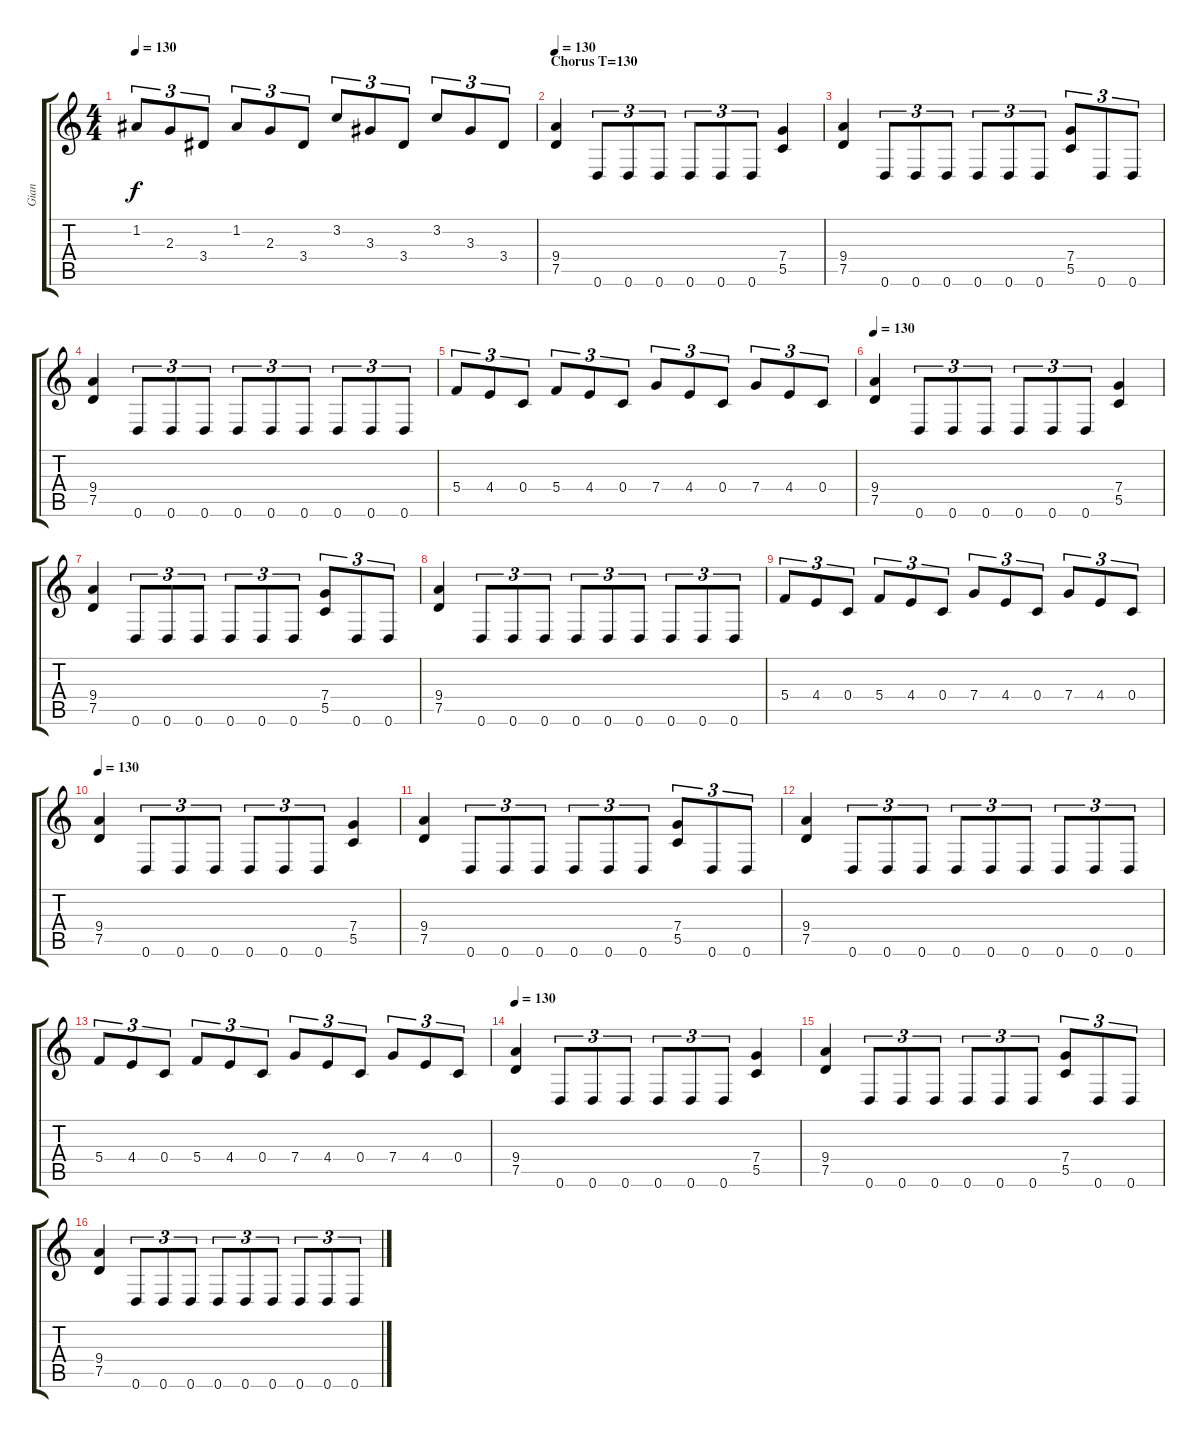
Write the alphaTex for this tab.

\track ("Gian" "Gian") {instrument distortionguitar}
\staff {score tabs}
\tuning (D4 A3 F3 C3 G2 D2) {hide}
\ts (4 4)
\tempo 130
\clef g2
\ks c
1.2.8{tu (3 2) dy f} 2.3.8{tu (3 2)} 3.4.8{tu (3 2)} 1.2.8{tu (3 2)} 2.3.8{tu (3 2)} 3.4.8{tu (3 2)} 3.2.8{tu (3 2)} 3.3.8{tu (3 2)} 3.4.8{tu (3 2)} 3.2.8{tu (3 2)} 3.3.8{tu (3 2)} 3.4.8{tu (3 2)} |
\section ("" "Chorus T=130")
\tempo 130
(9.4 7.5).4 0.6.8{tu (3 2)} 0.6.8{tu (3 2)} 0.6.8{tu (3 2)} 0.6.8{tu (3 2)} 0.6.8{tu (3 2)} 0.6.8{tu (3 2)} (7.4 5.5).4 |
(9.4 7.5).4 0.6.8{tu (3 2)} 0.6.8{tu (3 2)} 0.6.8{tu (3 2)} 0.6.8{tu (3 2)} 0.6.8{tu (3 2)} 0.6.8{tu (3 2)} (7.4 5.5).8{tu (3 2)} 0.6.8{tu (3 2)} 0.6.8{tu (3 2)} |
(9.4 7.5).4 0.6.8{tu (3 2)} 0.6.8{tu (3 2)} 0.6.8{tu (3 2)} 0.6.8{tu (3 2)} 0.6.8{tu (3 2)} 0.6.8{tu (3 2)} 0.6.8{tu (3 2)} 0.6.8{tu (3 2)} 0.6.8{tu (3 2)} |
5.4.8{tu (3 2)} 4.4.8{tu (3 2)} 0.4.8{tu (3 2)} 5.4.8{tu (3 2)} 4.4.8{tu (3 2)} 0.4.8{tu (3 2)} 7.4.8{tu (3 2)} 4.4.8{tu (3 2)} 0.4.8{tu (3 2)} 7.4.8{tu (3 2)} 4.4.8{tu (3 2)} 0.4.8{tu (3 2)} |
\tempo 130
(9.4 7.5).4 0.6.8{tu (3 2)} 0.6.8{tu (3 2)} 0.6.8{tu (3 2)} 0.6.8{tu (3 2)} 0.6.8{tu (3 2)} 0.6.8{tu (3 2)} (7.4 5.5).4 |
(9.4 7.5).4 0.6.8{tu (3 2)} 0.6.8{tu (3 2)} 0.6.8{tu (3 2)} 0.6.8{tu (3 2)} 0.6.8{tu (3 2)} 0.6.8{tu (3 2)} (7.4 5.5).8{tu (3 2)} 0.6.8{tu (3 2)} 0.6.8{tu (3 2)} |
(9.4 7.5).4 0.6.8{tu (3 2)} 0.6.8{tu (3 2)} 0.6.8{tu (3 2)} 0.6.8{tu (3 2)} 0.6.8{tu (3 2)} 0.6.8{tu (3 2)} 0.6.8{tu (3 2)} 0.6.8{tu (3 2)} 0.6.8{tu (3 2)} |
5.4.8{tu (3 2)} 4.4.8{tu (3 2)} 0.4.8{tu (3 2)} 5.4.8{tu (3 2)} 4.4.8{tu (3 2)} 0.4.8{tu (3 2)} 7.4.8{tu (3 2)} 4.4.8{tu (3 2)} 0.4.8{tu (3 2)} 7.4.8{tu (3 2)} 4.4.8{tu (3 2)} 0.4.8{tu (3 2)} |
\tempo 130
(9.4 7.5).4 0.6.8{tu (3 2)} 0.6.8{tu (3 2)} 0.6.8{tu (3 2)} 0.6.8{tu (3 2)} 0.6.8{tu (3 2)} 0.6.8{tu (3 2)} (7.4 5.5).4 |
(9.4 7.5).4 0.6.8{tu (3 2)} 0.6.8{tu (3 2)} 0.6.8{tu (3 2)} 0.6.8{tu (3 2)} 0.6.8{tu (3 2)} 0.6.8{tu (3 2)} (7.4 5.5).8{tu (3 2)} 0.6.8{tu (3 2)} 0.6.8{tu (3 2)} |
(9.4 7.5).4 0.6.8{tu (3 2)} 0.6.8{tu (3 2)} 0.6.8{tu (3 2)} 0.6.8{tu (3 2)} 0.6.8{tu (3 2)} 0.6.8{tu (3 2)} 0.6.8{tu (3 2)} 0.6.8{tu (3 2)} 0.6.8{tu (3 2)} |
5.4.8{tu (3 2)} 4.4.8{tu (3 2)} 0.4.8{tu (3 2)} 5.4.8{tu (3 2)} 4.4.8{tu (3 2)} 0.4.8{tu (3 2)} 7.4.8{tu (3 2)} 4.4.8{tu (3 2)} 0.4.8{tu (3 2)} 7.4.8{tu (3 2)} 4.4.8{tu (3 2)} 0.4.8{tu (3 2)} |
\tempo 130
(9.4 7.5).4 0.6.8{tu (3 2)} 0.6.8{tu (3 2)} 0.6.8{tu (3 2)} 0.6.8{tu (3 2)} 0.6.8{tu (3 2)} 0.6.8{tu (3 2)} (7.4 5.5).4 |
(9.4 7.5).4 0.6.8{tu (3 2)} 0.6.8{tu (3 2)} 0.6.8{tu (3 2)} 0.6.8{tu (3 2)} 0.6.8{tu (3 2)} 0.6.8{tu (3 2)} (7.4 5.5).8{tu (3 2)} 0.6.8{tu (3 2)} 0.6.8{tu (3 2)} |
(9.4 7.5).4 0.6.8{tu (3 2)} 0.6.8{tu (3 2)} 0.6.8{tu (3 2)} 0.6.8{tu (3 2)} 0.6.8{tu (3 2)} 0.6.8{tu (3 2)} 0.6.8{tu (3 2)} 0.6.8{tu (3 2)} 0.6.8{tu (3 2)}
